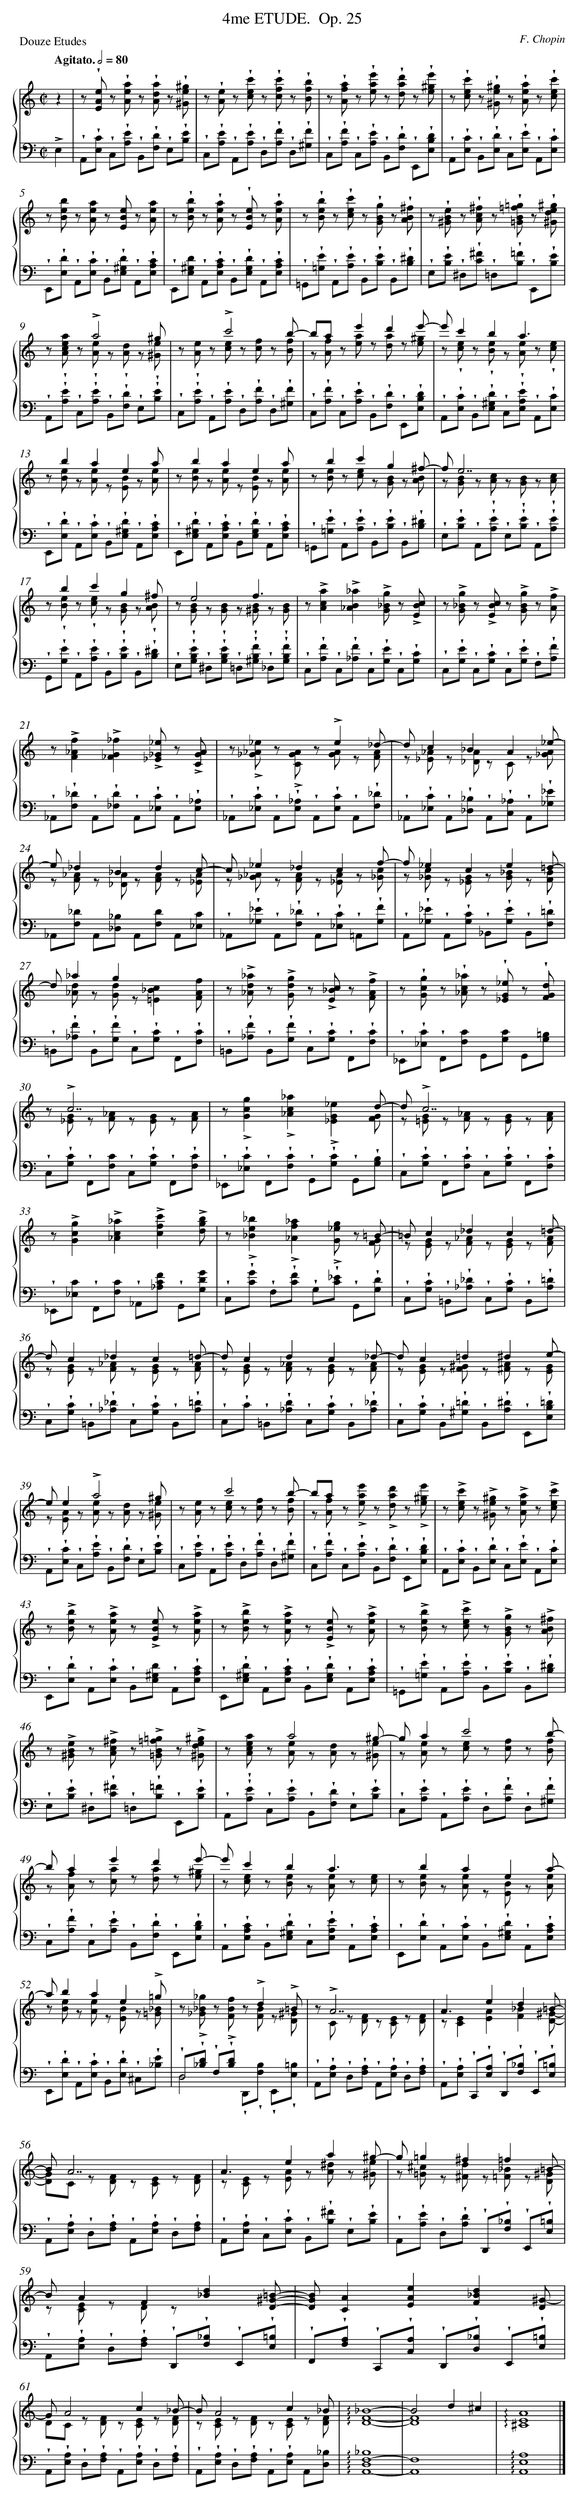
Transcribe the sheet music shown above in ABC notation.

X:1
T: 4me ETUDE.	 Op. 25
C: F. Chopin
L: 1/8
M: C|
P: Douze Etudes
Q: "Agitato." 1/2=80
%%staves {1 2}
V: 1 clef=treble
V: 2 clef=bass
K: C
[V:1] z2 [I:setbarnb 1]|
[V:2] !accent!E,2 |
[V:1] z !wedge![eAE] z !wedge![aeA] z !wedge![adA] z !wedge![^ge^G] |
[V:2] !wedge!A,,!wedge![CE,] !wedge!C,!wedge![EA,] !wedge!B,,!wedge![DF,] !wedge!E,!wedge![EB,] |
[V:1] z !wedge![eA] z !wedge![c'ec] z !wedge![c'fc] z !wedge![bfB] |
[V:2] !wedge!C,!wedge![EA,] !wedge!A,,!wedge![EA,] !wedge!D,!wedge![FA,] !wedge!D,!wedge![F^G,] |
[V:1] z !wedge![afA] z !wedge![e'ae] z !wedge![d'ad] z !wedge![e'^ge] |
[V:2] !wedge!C,!wedge![FA,] !wedge!C,!wedge![EA,] !wedge!B,,!wedge![DF,] !wedge!E,,!wedge![DB,E,] |
[V:1] z !wedge![c'ec] z !wedge![^ge^G] z !wedge![aeA] z !wedge![c'ec] |
[V:2] !wedge!A,,!wedge![CE,] !wedge!B,,!wedge![DE,] !wedge!C,!wedge![EE,] !wedge!A,,!wedge![CE,] |
[V:1] z [beB] z [aeA] z [eBE] z [aeA] |
[V:2] !wedge!E,,!wedge![DE,] !wedge!A,,!wedge![CE,] !wedge!B,,!wedge![D^G,E,] !wedge!A,,!wedge![CA,E,] |
[V:1] z !wedge![beB] z !wedge![aeA] z !wedge![eBE] z !wedge![aeA] |
[V:2] !wedge!E,,[D^G,E,] !wedge!A,,!wedge![CA,E,] !wedge!B,,!wedge![DG,E,] !wedge!A,,!wedge![CA,E,] |
[V:1] z !wedge![beB] z !wedge![c'ec] z !wedge![gBG] z !wedge![^fBA] |
[V:2] !wedge!=G,,!wedge![E=G,] !wedge!A,,!wedge![EA,] !wedge!B,,!wedge![EB,] !wedge!B,,!wedge![^DB,] |
[V:1] z !wedge![eB^G] z !wedge![^fcA] z !wedge![=g=fB=G] z !wedge![^ged^G] |
[V:2] !wedge!E,!wedge![EB,] !wedge!^D,!wedge![^FC] !wedge!=D,!wedge![=FB,] !wedge!E,,!wedge![EB,] |
[V:1] x3!accent!a4^g & z !wedge![aecA] z !wedge![eA] z !wedge![dA] z !wedge![e^G] |
[V:2] !wedge!A,,!wedge![EA,] !wedge!C,!wedge![EA,] !wedge!B,,!wedge![DF,] !wedge!E,!wedge![EB,] |
[V:1] x3!accent!c'4b- & z !wedge![eA] z [ec] z [fc] z [fB] |
[V:2] !wedge!C,!wedge![EA,] !wedge!A,,!wedge![EA,] !wedge!D,!wedge![FA,] !wedge!D,!wedge![F^G,] |
[V:1] ba xe'2d'2e'- & z [fA] z [ae] z [ad] z [^ge] |
[V:2] !wedge!C,!wedge![FA,] !wedge!C,!wedge![EA,] !wedge!B,,!wedge![DF,] !wedge!E,,!wedge![DB,E,] |
[V:1] e'c'2b2a3 & z !wedge![ec] z !wedge![eB] z !wedge![eA] z !wedge![ec] |
[V:2] !wedge!A,,!wedge![CE,] !wedge!B,,!wedge![D^G,E,] !wedge!C,!wedge![EA,E,] !wedge!A,,!wedge![CE,] |
[V:1] xb2a2e2a & z [eB] z [eA] z [BE] z [eA] |
[V:2] !wedge!E,,!wedge![DE,] !wedge!A,,!wedge![CE,] !wedge!B,,!wedge![D^G,E,] !wedge!A,,!wedge![CA,E,] |
[V:1] xb2a2e2a & z [eB] z [eA] z [BE] z [eA] |
[V:2] !wedge!E,,!wedge![D^G,E,] !wedge!A,,!wedge![CA,E,] !wedge!B,,!wedge![DG,E,] !wedge!A,,!wedge![CA,E,] |
[V:1] xb2c'2g2^f- & z [eB] z [ec] z [BG] z [BA] |
[V:2] !wedge!=G,,!wedge![E=G,] !wedge!A,,!wedge![EA,] !wedge!B,,!wedge![EB,] !wedge!B,,!wedge![^DB,] |
[V:1] fe7 & z [BG] z !wedge![cA] z !wedge![BG] z !wedge![cA] |
[V:2] !wedge!E,!wedge![EB,] !wedge!A,,!wedge![EA,] !wedge!E,!wedge![EB,] !wedge!A,,!wedge![EA,] |
[V:1] xb2c'2g2^f & z !wedge![eB] z !wedge![ec] z !wedge![BG] z !wedge![BA] |
[V:2] !wedge!G,,!wedge![EG,] !wedge!A,,!wedge![EA,] !wedge!B,,!wedge![EB,] !wedge!B,,!wedge![^DB,] |
[V:1] xe4f3 & z !wedge![BG] z !wedge![BG] z !wedge![B^G] z !wedge![BG] |
[V:2] !wedge!E,!wedge![EB,G,] !wedge!^D,!wedge![EB,G,] !wedge!=D,!wedge![FB,^G,] !wedge!_D,!wedge![FB,G,] |
[V:1] z!accent![a2c2A2]!accent![_a2B2_A2]!accent![g_BG] z !accent![cBE] |
[V:2] !wedge!C,!wedge![FA,] !wedge!C,!wedge![F_A,] !wedge!C,!wedge![EG,] !wedge!C,!wedge![CG,] |
[V:1] z !accent![g_BG] z !accent![cBE] z !accent![gBG] z !accent![fA] |
[V:2] !wedge!C,!wedge![EG,] !wedge!C,!wedge![CG,] !wedge!C,!wedge![EG,] !wedge!F,!wedge![FA,] |
[V:1] z!accent![f2_A2F2]!accent![_f2G2_F2]!accent![_e_G_E] z !accent![AGC] |
[V:2] !wedge!_A,,!wedge![_DF,] !wedge!A,,!wedge![D_F,] !wedge!A,,!wedge![C_E,] !wedge!A,,!wedge![_A,E,] |
[V:1] x4x!accent!e2_d- & z !accent![_e_A_G] z !accent![AGC] z [AG] z [AF] |
[V:2] !wedge!_A,,!wedge![C_E,] !wedge!A,,!wedge![_A,E,] !wedge!A,,!wedge![CE,] !wedge!A,,!wedge![_DF,] |
[V:1] dc2_B2A2_e- & z [_A_E] z [A_D] z C z [A_G] |
[V:2] !wedge!_A,,!wedge![C_E,] !wedge!A,,!wedge![_B,_D,] !wedge!A,,!wedge![_A,C,] !wedge!A,,!wedge![_E_G,] |
[V:1] e_d2_B2d2c- & z [_AF] z [A_D] z [AF] z [A_E] |
[V:2] _A,,[_DF,] A,,[_B,_D,] A,,[DF,] A,,[C_E,] |
[V:1] c_e2_d2c2f- & z [_A_G] z [AF] z [A_E] z [c_G] |
[V:2] !wedge!_A,,!wedge![_E_G,] !wedge!A,,!wedge![_DF,] !wedge!A,,!wedge![C_E,] !wedge!=A,,!wedge![FG,] |
[V:1] f_e2c2e2=d- & z [c_G] z [G_E] z [_BG] z [BF] |
[V:2] !wedge!A,,!wedge![_E_G,] !wedge!A,,!wedge![CG,] !wedge!_B,,!wedge![EG,] !wedge!B,,!wedge![=DF,] |
[V:1] d_a2g2x3 & x [d_A] z [dG] z[c2_B2=E2][fAF] |
[V:2] !wedge!=B,,!wedge![F_A,] !wedge!B,,!wedge![FG,] !wedge!C,!wedge![CG,] !wedge!F,,!wedge![CF,] |
[V:1] z !accent![_ad_A] z !accent![gdG] z !accent![c_BE] z !accent![fAF] |
[V:2] !wedge!=B,,!wedge![F_A,] !wedge!B,,!wedge![FG,] !wedge!C,!wedge![CG,] !wedge!F,,!wedge![CF,] |
[V:1] z !wedge![gcG] z !wedge![_ac_A] z !wedge![_eG_E] z !wedge![dGF] |
[V:2] !wedge!_E,,!wedge![C_E,] !wedge!F,,[CF,] G,,[CG,] G,,[=B,G,] |
[V:1] z!accent!c7 & x [G_E] z [_AF] z [GE] z [AF] |
[V:2] !wedge!C,!wedge![CG,] !wedge!F,,[CF,] !wedge!C,!wedge![CG,] !wedge!F,,!wedge![CF,] |
[V:1] x7d- & z!accent![g2c2G2]!accent![_a2c2_A2]!accent![_e2G2_E2][GF] |
[V:2] !wedge!_E,,!wedge![C_E,] !wedge!F,,!wedge![CF,] !wedge!G,,!wedge![CG,] !wedge!G,,!wedge![B,G,] |
[V:1] d!accent!c7 & z [G=E] z [_AF] z [GE] z [AF] |
[V:2] !wedge!C,!wedge![CG,] !wedge!F,,!wedge![CF,] !wedge!C,!wedge![CG,] !wedge!F,,!wedge![CF,] |
[V:1] z!accent![g2c2G2]!accent![_a2c2_A2]!accent![c'2f2c2]!accent![bgd] |
[V:2] !wedge!_E,,[C_E,] !wedge!F,,[CF,] !wedge!_A,,[FC_A,] !wedge!G,,[GDG,] |
[V:1] x7=B- & z!accent![_b2e2_B2]!accent![_a2f2_A2]!accent![g_eG] z [GF] |
[V:2] !wedge!C,!wedge![GC] !wedge!F,!wedge![FC] !wedge!G,!wedge![_EC] !wedge!G,,!wedge![DG,] |
[V:1] =Bc2_d2c2=d- & z [GE] z [_AF] z [GE] z [AF] |
[V:2] !wedge!C,!wedge![CG,] !wedge!=B,,!wedge![_D_A,] !wedge!C,!wedge![CG,] !wedge!B,,!wedge![=DA,] |
[V:1] dc2_d2c2=d- & z [GE] z [_AF] z [GE] z [AF] |
[V:2] !wedge!C,!wedge![CG,] !wedge!=B,,!wedge![_D_A,] !wedge!C,!wedge![CG,] !wedge!B,,!wedge![=DA,] |
[V:1] dc2d2c2_d- & z [GE] z [_AF] z [GE] z [AF] |
[V:2] !wedge!C,!wedge!C !wedge!=B,,!wedge![D_A,] !wedge!C,!wedge![CG,] !wedge!B,,!wedge![_DA,] |
[V:1] dc2=d2^d2e- & z [GE] z [^GF] z [A^F] z [GE] |
[V:2] !wedge!C,!wedge![CG,] !wedge!B,,!wedge![=D^G,] !wedge!B,,!wedge![^DA,] !wedge!E,,!wedge![=DB,E,] |
[V:1] ee2!accent!a4^g & z [AE] z [eA] z [dA] z [e^G] |
[V:2] !wedge!A,,!wedge![CE,] !wedge!C,!wedge![EA,] !wedge!B,,!wedge![DF,] !wedge!E,!wedge![EB,] |
[V:1] x3c'4b- & z [eA] z [ec] z [fc] z [fB] |
[V:2] !wedge!C,!wedge![EA,] !wedge!A,,!wedge![EA,] !wedge!D,!wedge![FA,] !wedge!D,!wedge![F^G,] |
[V:1] bax6 & z [fA] z !accent![e'ae] z !accent![d'ad] z !accent![e'^ge] |
[V:2] !wedge!C,!wedge![FA,] !wedge!C,!wedge![EA,] !wedge!B,,!wedge![DF,] !wedge!E,,!wedge![DB,E,] |
[V:1] z !accent![c'ec] z !accent![^ge^G] z !accent![aeA] z !accent![c'ec] |
[V:2] !wedge!A,,!wedge![CE,] !wedge!B,,!wedge![DE,] !wedge!C,!wedge![EE,] !wedge!A,,!wedge![CE,] |
[V:1] z !accent![beB] z !accent![aeA] z !accent![eBE] z !accent![aeA] |
[V:2] !wedge!E,,!wedge![DE,] !wedge!A,,!wedge![CE,] !wedge!B,,[D^G,E,] !wedge!A,,!wedge![CA,E,] |
[V:1] z !accent![beB] z !accent![aeA] z !accent![eBE] z !accent![aeA] |
[V:2] !wedge!E,,!wedge![D^G,E,] !wedge!A,,!wedge![CA,E,] !wedge!B,,!wedge![DG,E,] !wedge!A,,!wedge![CA,E,] |
[V:1] z !accent![beB] z !accent![c'ec] z !accent![gBG] z !accent![^fBA] |
[V:2] !wedge!=G,,!wedge![E=G,] !wedge!A,,!wedge![EA,] !wedge!B,,!wedge![EB,] !wedge!B,,!wedge![^DB,] |
[V:1] z !accent![eB^G] z !accent![^fcA] z !accent![=g=fB=G] z !accent![^ged^G] |
[V:2] !wedge!E,!wedge![EB,] !wedge!^D,!wedge![^FC] !wedge!=D,!wedge![=FB,] !wedge!E,,!wedge![EB,] |
[V:1] x3a4^g- & z !wedge![aecA] z [eA] z [dA] z [e^G] |
[V:2] !wedge!A,,!wedge![EA,] !wedge!C,!wedge![EA,] !wedge!B,,!wedge![DF,] !wedge!E,!wedge![EB,] |
[V:1] ga2c'4b- & z [eA] z [ec] z [fc] z [fB] |
[V:2] !wedge!C,!wedge![EA,] !wedge!A,,!wedge![EA,] !wedge!D,!wedge![FA,] !wedge!D,!wedge![F^G,] |
[V:1] ba2e'2d'2e'- & z [fA] z [ac] z [ad] z [^ge] |
[V:2] !wedge!C,!wedge![FA,] !wedge!C,!wedge![EA,] !wedge!B,,!wedge![DF,] !wedge!E,,!wedge![DB,E,] |
[V:1] e'c'2b2a3 & z [ec] z [eB] z [eA] z [ec] |
[V:2] !wedge!A,,!wedge![CA,E,] !wedge!B,,!wedge![D^G,E,] !wedge!C,!wedge![EA,E,] !wedge!A,,!wedge![CA,E,] |
[V:1] xb2a2e2a- & z [eB] z [eA] z [BE] z [eA] |
[V:2] !wedge!E,,!wedge![DE,] !wedge!A,,!wedge![CE,] !wedge!B,,!wedge![D^G,E,] !wedge!A,,!wedge![CA,E,] |
[V:1] ab2a2e2!accent!=g & z [eB] z [eA] z [BE] z [_B=G] |
[V:2] !wedge!E,,!wedge![DE,] !wedge!A,,!wedge![CE,] !wedge!B,,!wedge![DE,] !wedge!^C,!wedge![E_B,] |
[V:1] x4x!accent!d2!accent!=B & z !accent![_g_B_G] z !accent![fBF] z [BF] z [^GD] |
[V:2] !wedge!D,!wedge![D_B,] !wedge!F,!wedge![DB,]x4 & D,4!wedge!D,,!wedge![B,F,] !wedge!E,,!wedge![=B,E,] |
[V:1] z!accent!A7 & x C z [FD] z [EC] z [FD] |
[V:2] !wedge!A,,!wedge![A,E,] !wedge!D,!wedge![A,F,] !wedge!A,,!wedge![A,E,] !wedge!D,!wedge![A,F,] |
[V:1] A3e2d2=B- & z[E2C2][A2E2][_B2F2][^GD]- |
[V:2] !wedge!A,,!wedge![A,E,] !wedge!C,,!wedge![A,E,] !wedge!D,,!wedge![_B,F,] !wedge!E,,!wedge![=B,E,] |
[V:1] BA7 & [GD]C z [FD] z [EC] z [FD] |
[V:2] !wedge!A,,!wedge![A,E,] !wedge!D,!wedge![A,F,] !wedge!A,,!wedge![A,E,] !wedge!D,!wedge![A,F,] |
[V:1] A3e2a2^g- & z [EC] z [AE] z [^dA] z [e^G] |
[V:2] !wedge!A,,!wedge![A,E,] !wedge!C,!wedge![CE,] !wedge!B,,!wedge![^FB,] !wedge!E,!wedge![EB,] |
[V:1] g=g2^f2=f2=B- & z [^c=G] z [d^F] z [_B=F] z [^GD] |
[V:2] !wedge!A,,!wedge![EA,] !wedge!D,!wedge![DA,] !wedge!D,,!wedge![_B,F,] !wedge!E,,!wedge![=B,E,] |
[V:1] BA2F2[d2_B2][=B^GD]- & z [EC] z D zx3 |
[V:2] !wedge!A,,!wedge![A,E,] !wedge!D,!wedge![A,F,] !wedge!D,,!wedge![_B,F,] !wedge!E,,!wedge![=B,E,] |
[V:1] [BGD][A2C2][e2A2E2][d2_B2F2][^G-D] |
[V:2] !wedge!F,,!wedge![A,F,] !wedge!C,,!wedge![A,C,] !wedge!D,,!wedge![_B,D,] !wedge!E,,!wedge![=B,E,] |
[V:1] GA4c2_B- & DC z [FD] z [EC] z [FD] |
[V:2] !wedge!A,,!wedge![A,E,] !wedge!D,!wedge![A,F,] !wedge!A,,!wedge![A,E,] !wedge!D,!wedge![A,F,] |
[V:1] BA4c2_B & z [EC] z [FD] z [EC] z [FD] |
[V:2] !wedge!A,,!wedge![A,E,] !wedge!D,!wedge![A,F,] !wedge!A,,!wedge![A,E,] A,,[_B,D,] |
[V:1] !arpeggio![_B8F8D8]- |
[V:2] !arpeggio![_B,8F,8-D,8A,,8-] |
[V:1] B4d2^c2 & [F8D8] |
[V:2] [F,8A,,8] |
[V:1] !arpeggio![A8E8^C8] |]
[V:2] !arpeggio![A,8E,8A,,8] |]
